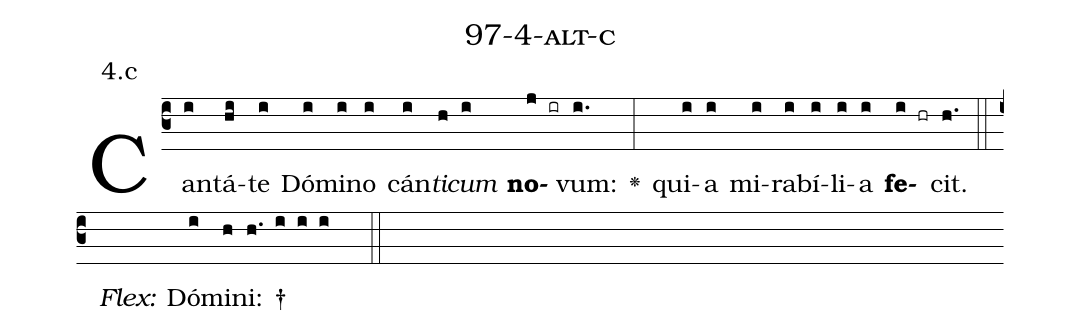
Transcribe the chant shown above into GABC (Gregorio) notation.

name: 97-4-alt-c;
annotation: 4.c;
%%
(c3)Can(i)tá(hi)te(i) Dó(i)mi(i)no(i) cán(i)<i>ti</i>(h)<i>cum</i>(i) <b>no</b>(j ir)vum:(i.) <v>\greheightstar</v>(:) qui(i)a(i) mi(i)ra(i)bí(i)li(i)a(i) <b>fe</b>(i hr)cit.(h.) (::)
<i>Flex:</i>()  Dó(i)mi(h)ni: †(h. i i i  ::)

%E(i) u(i) o(i) u(i) a(i) e.(h.) (::)
